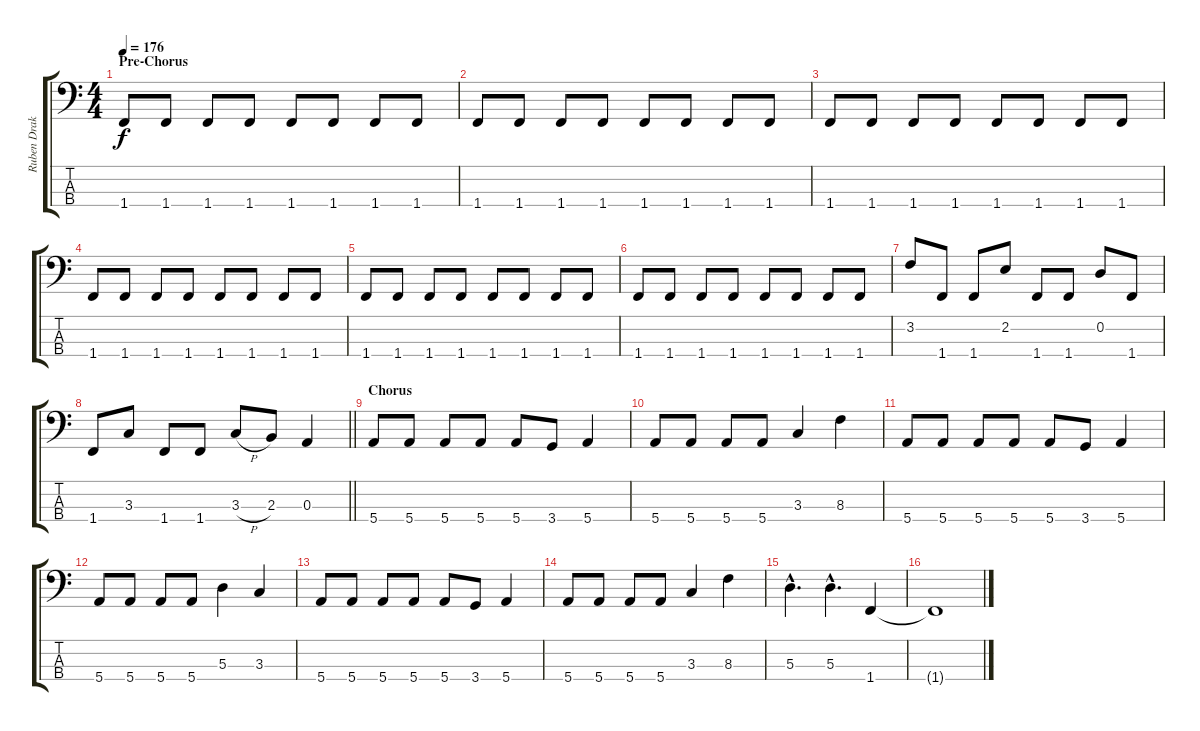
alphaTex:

\track ("Ruben Drake" "Ruben Drak") {instrument electricbasspick}
\staff {score tabs}
\tuning (G2 D2 A1 E1) {hide}
\ts (4 4)
\section ("" "Pre-Chorus")
\tempo 176
\clef f4
\ks c
1.4.8{dy f} 1.4.8 1.4.8 1.4.8 1.4.8 1.4.8 1.4.8 1.4.8 |
1.4.8 1.4.8 1.4.8 1.4.8 1.4.8 1.4.8 1.4.8 1.4.8 |
1.4.8 1.4.8 1.4.8 1.4.8 1.4.8 1.4.8 1.4.8 1.4.8 |
1.4.8 1.4.8 1.4.8 1.4.8 1.4.8 1.4.8 1.4.8 1.4.8 |
1.4.8 1.4.8 1.4.8 1.4.8 1.4.8 1.4.8 1.4.8 1.4.8 |
1.4.8 1.4.8 1.4.8 1.4.8 1.4.8 1.4.8 1.4.8 1.4.8 |
3.2.8 1.4.8 1.4.8 2.2.8 1.4.8 1.4.8 0.2.8 1.4.8 |
\barLineRight lightlight
1.4.8 3.3.8 1.4.8 1.4.8 3.3{h}.8 2.3.8 0.3.4 |
\section ("" "Chorus")
5.4.8 5.4.8 5.4.8 5.4.8 5.4.8 3.4.8 5.4.4 |
5.4.8 5.4.8 5.4.8 5.4.8 3.3.4 8.3.4 |
5.4.8 5.4.8 5.4.8 5.4.8 5.4.8 3.4.8 5.4.4 |
5.4.8 5.4.8 5.4.8 5.4.8 5.3.4 3.3.4 |
5.4.8 5.4.8 5.4.8 5.4.8 5.4.8 3.4.8 5.4.4 |
5.4.8 5.4.8 5.4.8 5.4.8 3.3.4 8.3.4 |
5.3{hac}.4{d} 5.3{hac}.4{d} 1.4.4 |
1.4{t}.1
